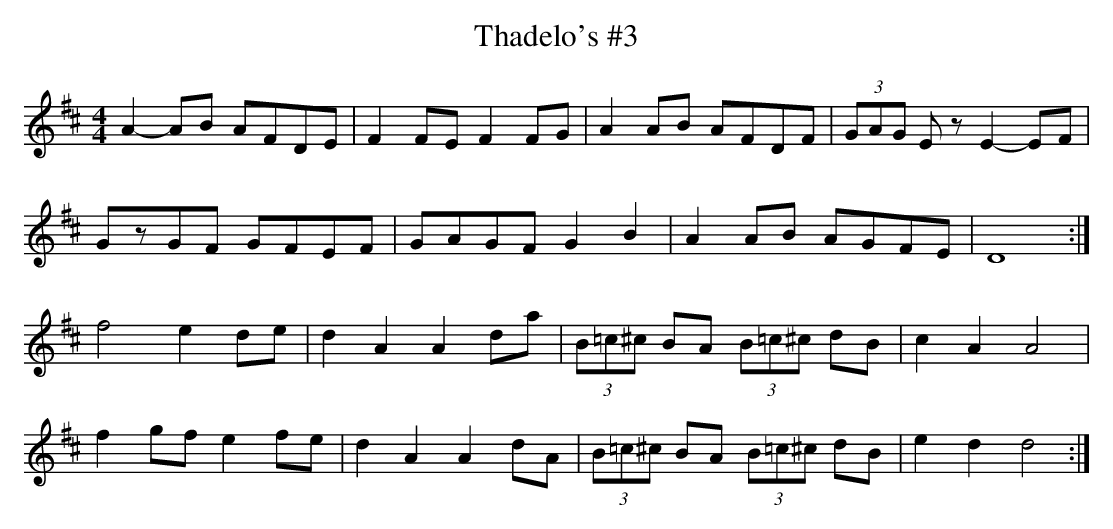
X:1
T: Thadelo's #3
L: 1/8
M: 4/4
K: D
A2-AB AFDE|F2 FE F2 FG|A2 AB AFDF|(3GAG EzE2-EF|
GzGF GFEF|GAGF G2 B2|A2 AB AGFE|D8 :|
f4 e2 de|d2 A2 A2 da|(3B=c^c BA (3B=c^c dB|c2 A2 A4|
f2 gf e2 fe|d2 A2 A2 dA|(3B=c^c BA (3B=c^c dB|e2 d2 d4 :|
